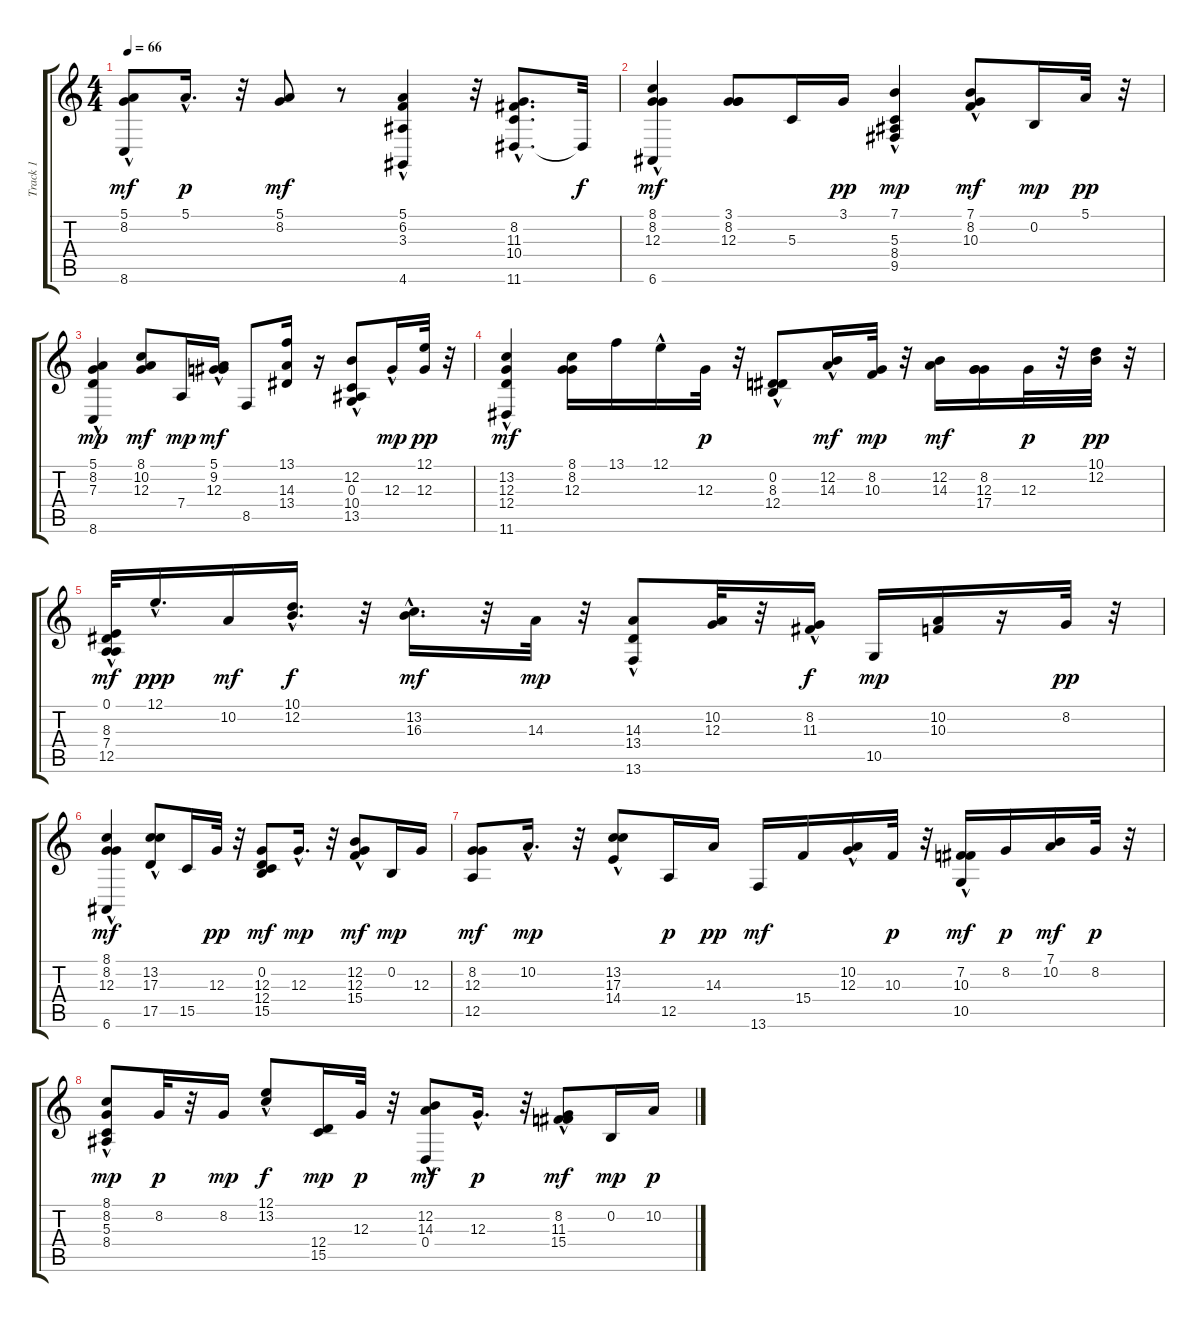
\track ("Track 1" "Track 1") {instrument brightacousticpiano}
\staff {score tabs}
\tuning (E4 B3 G3 D3 A2 E2) {hide}
\ts (4 4)
\tempo 66
\clef g2
\ks c
(5.1{hac} 8.2 8.6).8{dy mf} 5.1{hac}.16{d dy p} r.32 (5.1 8.2).8{dy mf} r.8 (5.1{hac} 6.2 3.3{hac} 4.6).4 r.32 (8.2{hac} 11.3{hac} 10.4{hac} 11.6{hac}).8{d} 11.6{t}.32{dy f} |
(8.1 8.2{hac} 12.3 6.6).4{dy mf} (3.1 8.2 12.3).8 5.3.16 3.1.16{dy pp} (7.1{hac} 5.3{hac} 8.4{hac} 9.5).4{dy mp} (7.1{hac} 8.2 10.3{hac}).8{dy mf} 0.2.16{dy mp} 5.1.32{dy pp} r.32 |
(5.1{hac} 8.2{hac} 7.3 8.6).4{dy mp} (8.1 10.2 12.3).8{dy mf} 7.4.16{dy mp} (5.1{hac} 9.2{hac} 12.3{hac}).16{dy mf} 8.5.8 (13.1 14.3 13.4).16 r.16 (12.2 0.3{hac} 10.4 13.5).8 12.3{hac}.16{dy mp} (12.1 12.3).32{dy pp} r.32 |
(13.2{hac} 12.3{hac} 12.4 11.6).4{dy mf} (8.1 8.2 12.3).16 13.1.16 12.1{hac}.16 12.3.32{dy p} r.32 (0.2 8.3 12.4{hac}).8 (12.2{hac} 14.3).16{dy mf} (8.2 10.3).32{dy mp} r.32 (12.2 14.3).16{dy mf} (8.2 12.3 17.4).16 12.3.32{dy p} r.32 (10.1 12.2).32{dy pp} r.32 |
(0.1{hac} 8.3 7.4 12.5).32{dy mf} 12.1{hac}.16{d dy ppp} 10.2.16{dy mf} (10.1{hac} 12.2{hac}).16{d dy f} r.32 (13.2{hac} 16.3{hac}).16{d dy mf} r.32 14.3.32{dy mp} r.32 (14.3{hac} 13.4{hac} 13.6).8 (10.2 12.3).32 r.32 (8.2 11.3{hac}).16{dy f} 10.5.16{dy mp} (10.2 10.3).16 r.16 8.2.32{dy pp} r.32 |
(8.1{hac} 8.2{hac} 12.3{hac} 6.6).4{dy mf} (13.2{hac} 17.3{hac} 17.5).8 15.5.16 12.3.32{dy pp} r.32 (0.2 12.3 12.4 15.5).8{dy mf} 12.3{hac}.16{d dy mp} r.32 (12.2 12.3 15.4{hac}).8{dy mf} 0.2.16{dy mp} 12.3.16 |
(8.2 12.3 12.5).8{dy mf} 10.2{hac}.16{d dy mp} r.32 (13.2{hac} 17.3{hac} 14.4{hac}).8 12.5.16{dy p} 14.3.16{dy pp} 13.6.16{dy mf} 15.4.16 (10.2{hac} 12.3{hac}).16 10.3.32{dy p} r.32 (7.2{hac} 10.3 10.5).16{dy mf} 8.2.16{dy p} (7.1 10.2).16{dy mf} 8.2.32{dy p} r.32 |
(8.1 8.2 5.3{hac} 8.4).8{dy mp} 8.2.32{dy p} r.32 8.2.16{dy mp} (12.1{hac} 13.2{hac}).8{dy f} (12.4 15.5).16{dy mp} 12.3.32{dy p} r.32 (12.2 14.3{hac} 0.4).8{dy mf} 12.3{hac}.16{d dy p} r.32 (8.2 11.3{hac} 15.4{hac}).8{dy mf} 0.2.16{dy mp} 10.2.16{dy p}
